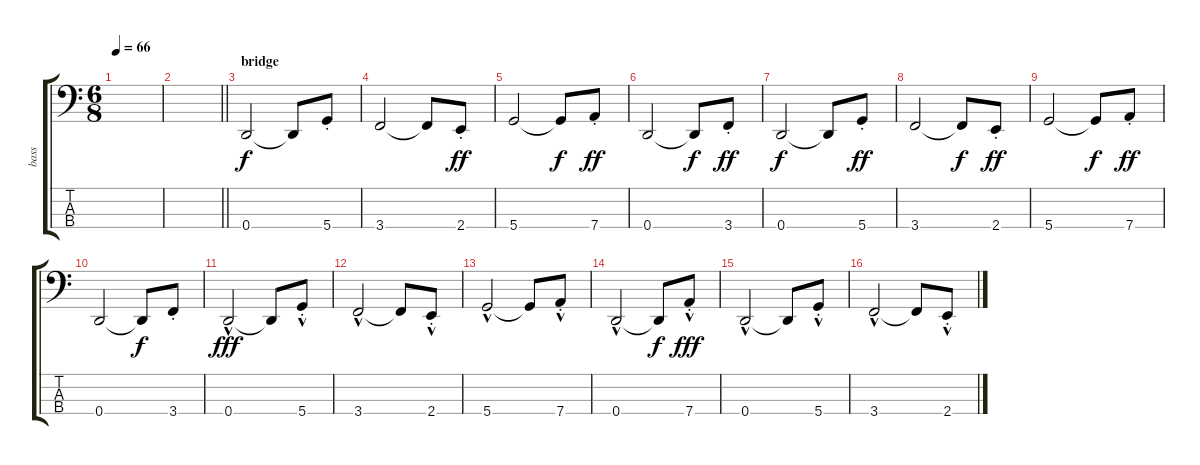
\track ("bass" "bass") {instrument electricbassfinger}
\staff {score tabs}
\tuning (G2 D2 A1 D1) {hide}
\ts (6 8)
\tempo 66
\clef f4
\ks c
|
\barLineRight lightlight
|
\section ("" "bridge")
0.4.2 0.4{t}.8 5.4{st}.8 |
3.4.2 3.4{t}.8 2.4{st}.8{dy ff} |
5.4.2 5.4{t}.8{dy f} 7.4{st}.8{dy ff} |
0.4.2 0.4{t}.8{dy f} 3.4{st}.8{dy ff} |
0.4.2{dy f} 0.4{t}.8 5.4{st}.8{dy ff} |
3.4.2 3.4{t}.8{dy f} 2.4{st}.8{dy ff} |
5.4.2 5.4{t}.8{dy f} 7.4{st}.8{dy ff} |
0.4.2 0.4{t}.8{dy f} 3.4{st}.8 |
0.4{hac}.2{dy fff} 0.4{t}.8 5.4{hac st}.8 |
3.4{hac}.2 3.4{t}.8 2.4{hac st}.8 |
5.4{hac}.2 5.4{t}.8 7.4{hac st}.8 |
0.4{hac}.2 0.4{t}.8{dy f} 7.4{hac st}.8{dy fff} |
0.4{hac}.2 0.4{t}.8 5.4{hac st}.8 |
3.4{hac}.2 3.4{t}.8 2.4{hac st}.8
